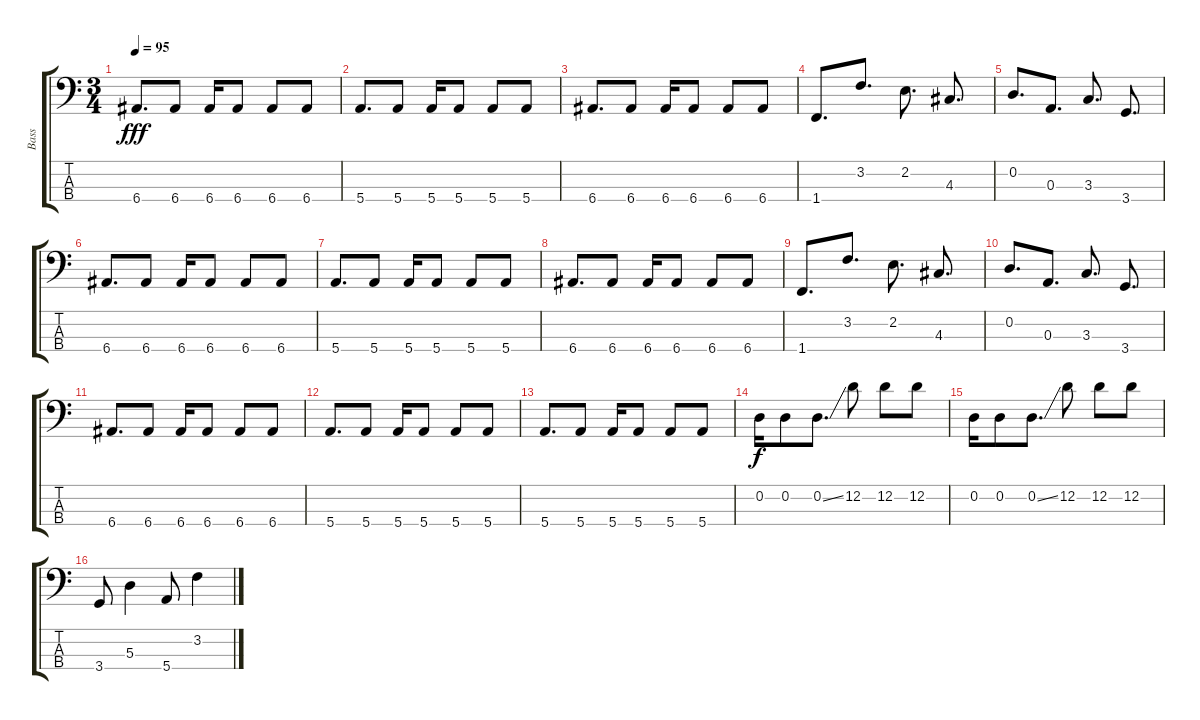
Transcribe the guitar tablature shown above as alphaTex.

\track ("Bass" "Bass") {instrument electricbasspick}
\staff {score tabs}
\tuning (G2 D2 A1 E1) {hide}
\ts (3 4)
\tempo 95
\clef f4
\ks c
6.4.8{d dy fff} 6.4.8 6.4.16 6.4.8 6.4.8 6.4.8 |
5.4.8{d} 5.4.8 5.4.16 5.4.8 5.4.8 5.4.8 |
6.4.8{d} 6.4.8 6.4.16 6.4.8 6.4.8 6.4.8 |
1.4.8{d} 3.2.8{d} 2.2.8{d} 4.3.8{d} |
0.2.8{d} 0.3.8{d} 3.3.8{d} 3.4.8{d} |
6.4.8{d} 6.4.8 6.4.16 6.4.8 6.4.8 6.4.8 |
5.4.8{d} 5.4.8 5.4.16 5.4.8 5.4.8 5.4.8 |
6.4.8{d} 6.4.8 6.4.16 6.4.8 6.4.8 6.4.8 |
1.4.8{d} 3.2.8{d} 2.2.8{d} 4.3.8{d} |
0.2.8{d} 0.3.8{d} 3.3.8{d} 3.4.8{d} |
6.4.8{d} 6.4.8 6.4.16 6.4.8 6.4.8 6.4.8 |
5.4.8{d} 5.4.8 5.4.16 5.4.8 5.4.8 5.4.8 |
5.4.8{d} 5.4.8 5.4.16 5.4.8 5.4.8 5.4.8 |
0.2.16{dy f} 0.2.8 0.2{ss}.8{d} 12.2.8 12.2.8 12.2.8 |
0.2.16 0.2.8 0.2{ss}.8{d} 12.2.8 12.2.8 12.2.8 |
3.4.8 5.3.4 5.4.8 3.2.4
